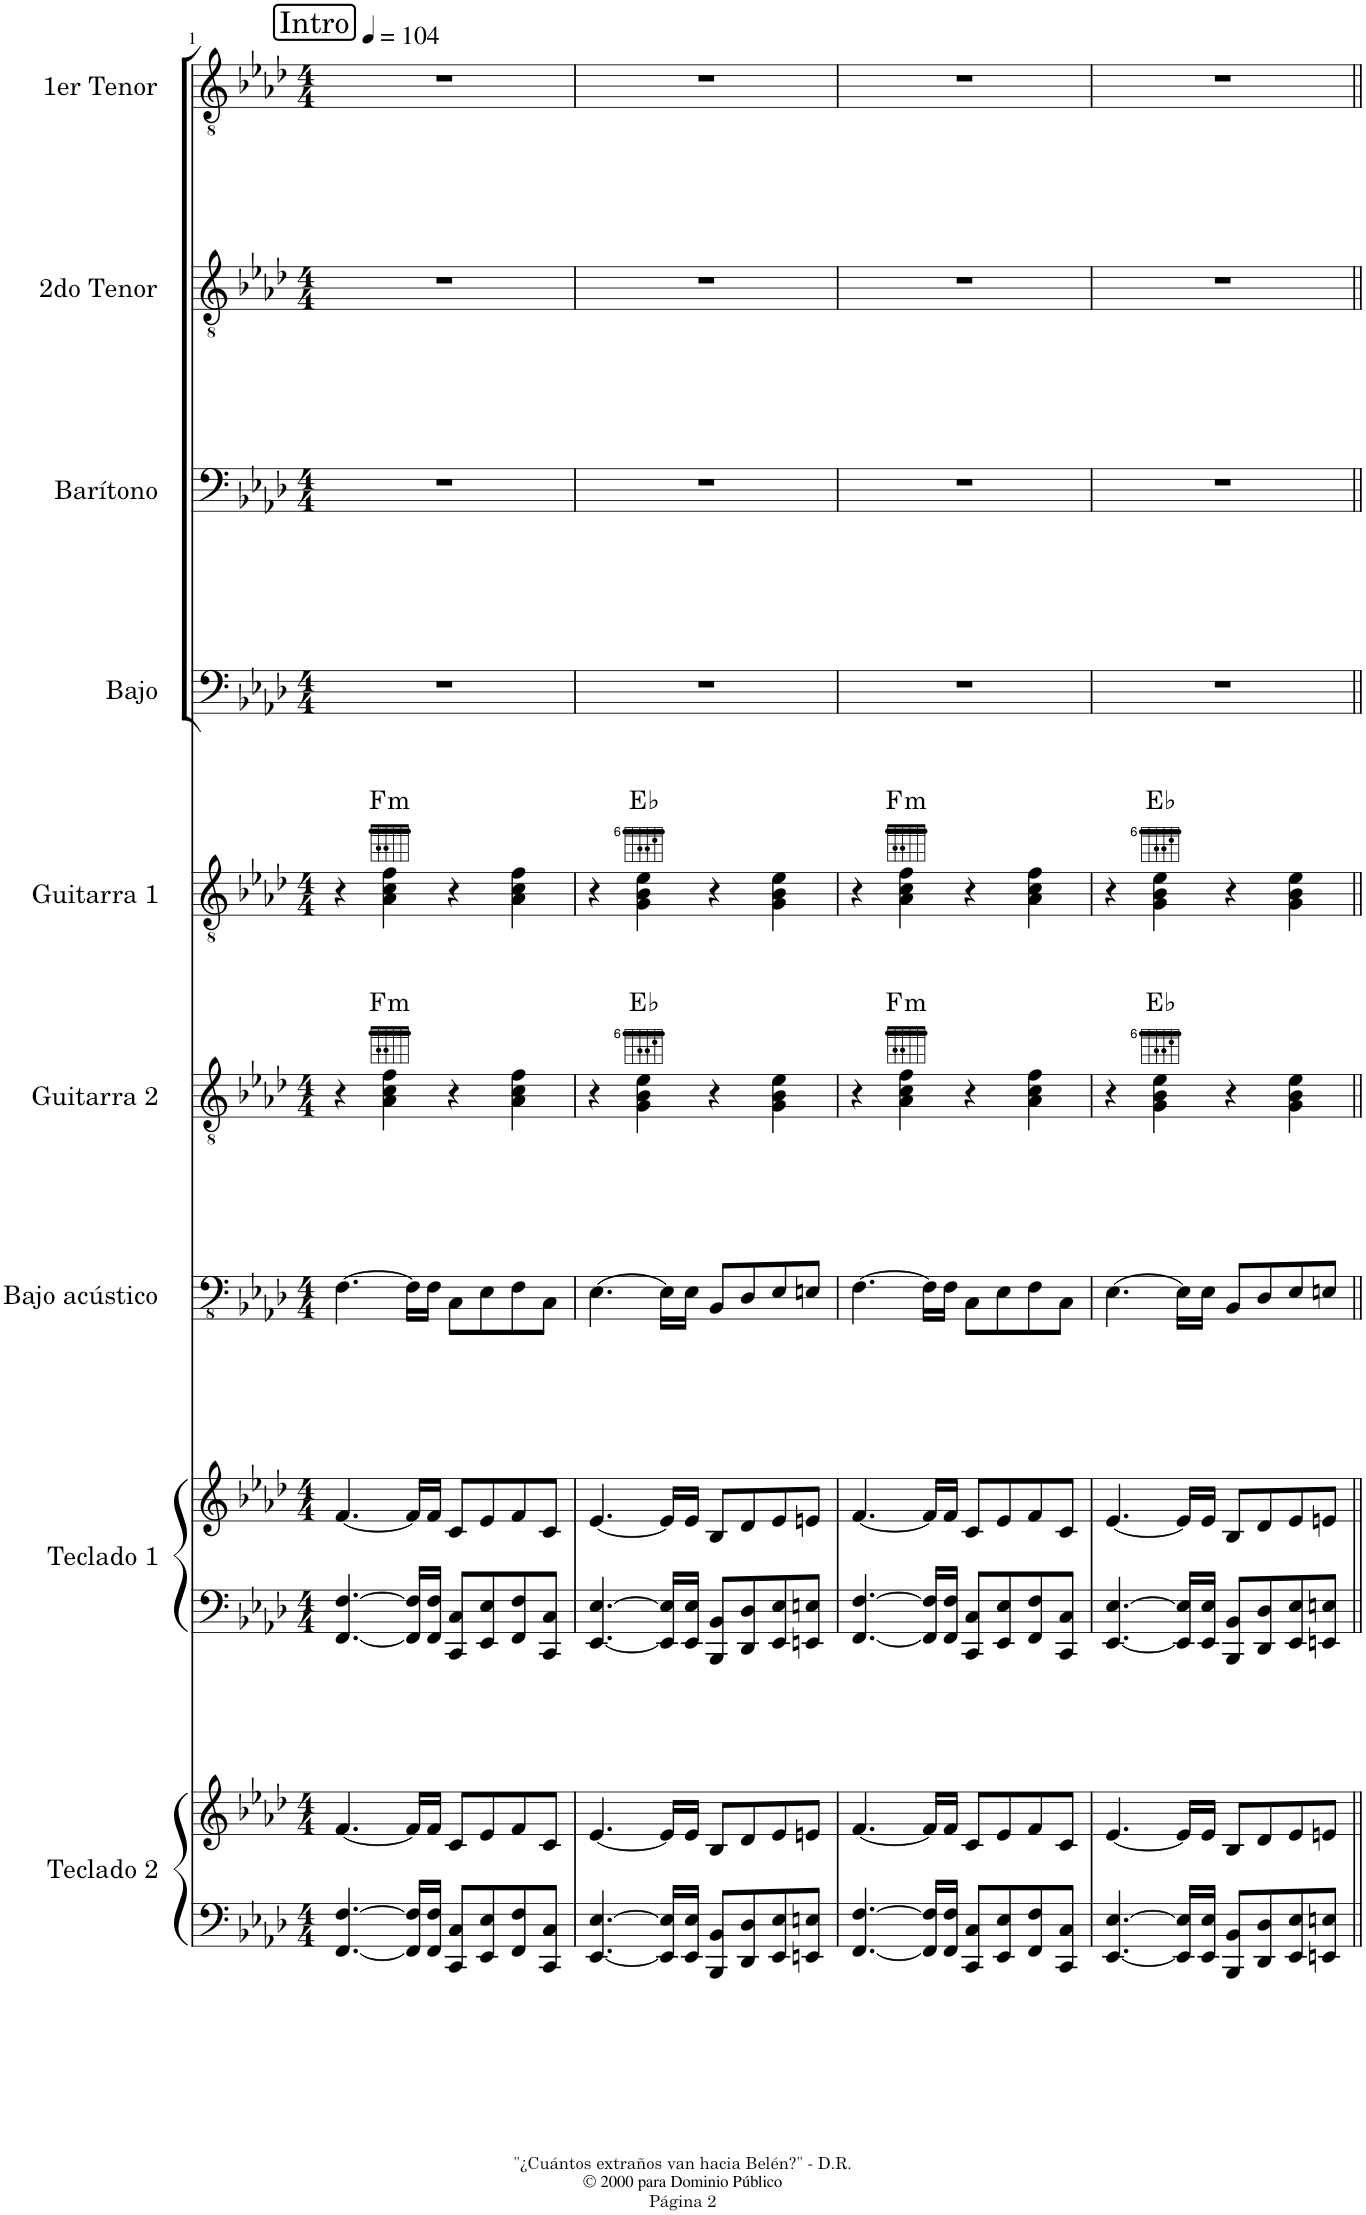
**kern	**kern	**kern	**kern	**kern	**kern	**harte	**kern	**harte	**kern	**kern	**kern	**kern
*part9	*part9	*part8	*part8	*part7	*part6	*part6	*part5	*part5	*part4	*part3	*part2	*part1
*staff11	*staff10	*staff9	*staff8	*staff7	*staff6	*	*staff5	*	*staff4	*staff3	*staff2	*staff1
*I"Teclado 2	*	*I"Teclado 1	*	*I"Bajo acústico	*I"Guitarra 2	*	*I"Guitarra 1	*	*I"Bajo	*I"Barítono	*I"2do Tenor	*I"1er Tenor
*I'Tecl. 2	*	*I'Tecl. 1	*	*I'Bajo	*I'Guit. 2	*	*I'Guit. 1	*	*I'B2	*I'B1	*I'T2	*I'T1
*clefF4	*clefG2	*clefF4	*clefG2	*clefFv4	*clefGv2	*	*clefGv2	*	*clefF4	*clefF4	*clefGv2	*clefGv2
*	*	*	*	*	*	*	*	*	*	*	*Trd4c7	*Trd4c7
*k[b-e-a-d-]	*k[b-e-a-d-]	*k[b-e-a-d-]	*k[b-e-a-d-]	*k[b-e-a-d-]	*k[b-e-a-d-]	*	*k[b-e-a-d-]	*	*k[b-e-a-d-]	*k[b-e-a-d-]	*k[b-e-a-d-]	*k[b-e-a-d-]
*M4/4	*M4/4	*M4/4	*M4/4	*M4/4	*M4/4	*	*M4/4	*	*M4/4	*M4/4	*M4/4	*M4/4
*MM104	*MM104	*MM104	*MM104	*MM104	*MM104	*	*MM104	*	*MM104	*MM104	*MM104	*MM104
!!LO:REH:place=s1:a:cj:fs=14:t=Intro
=1	=1	=1	=1	=1	=1	=1	=1	=1	=1	=1	=1	=1
[4.FF/ [4.F/	[4.f/	[4.FF/ [4.F/	[4.f/	[4.FF\	4r	.	4r	.	1r	1r	1r	1r
!	!	!	!	!	!	!LO:H:kt=m	!	!LO:H:kt=m	!	!	!	!
.	.	.	.	.	4A-\ 4c\ 4f\	F:min	4A-\ 4c\ 4f\	F:min	.	.	.	.
16FF/] 16F/]LL	16f/LL]	16FF/] 16F/]LL	16f/LL]	16FF\LL]	.	.	.	.	.	.	.	.
16FF/ 16F/JJ	16f/JJ	16FF/ 16F/JJ	16f/JJ	16FF\JJ	.	.	.	.	.	.	.	.
8CC/ 8C/L	8c/L	8CC/ 8C/L	8c/L	8CC\L	4r	.	4r	.	.	.	.	.
8EE-/ 8E-/	8e-/	8EE-/ 8E-/	8e-/	8EE-\	.	.	.	.	.	.	.	.
8FF/ 8F/	8f/	8FF/ 8F/	8f/	8FF\	4A-\ 4c\ 4f\	.	4A-\ 4c\ 4f\	.	.	.	.	.
8CC/ 8C/J	8c/J	8CC/ 8C/J	8c/J	8CC\J	.	.	.	.	.	.	.	.
=2	=2	=2	=2	=2	=2	=2	=2	=2	=2	=2	=2	=2
[4.EE-/ [4.E-/	[4.e-/	[4.EE-/ [4.E-/	[4.e-/	[4.EE-\	4r	.	4r	.	1r	1r	1r	1r
.	.	.	.	.	4G\ 4B-\ 4e-\	Eb:maj	4G\ 4B-\ 4e-\	Eb:maj	.	.	.	.
16EE-/] 16E-/]LL	16e-/LL]	16EE-/] 16E-/]LL	16e-/LL]	16EE-\LL]	.	.	.	.	.	.	.	.
16EE-/ 16E-/JJ	16e-/JJ	16EE-/ 16E-/JJ	16e-/JJ	16EE-\JJ	.	.	.	.	.	.	.	.
8BBB-/ 8BB-/L	8B-/L	8BBB-/ 8BB-/L	8B-/L	8BBB-/L	4r	.	4r	.	.	.	.	.
8DD-/ 8D-/	8d-/	8DD-/ 8D-/	8d-/	8DD-/	.	.	.	.	.	.	.	.
8EE-/ 8E-/	8e-/	8EE-/ 8E-/	8e-/	8EE-/	4G\ 4B-\ 4e-\	.	4G\ 4B-\ 4e-\	.	.	.	.	.
8EEn/ 8En/J	8en/J	8EEn/ 8En/J	8en/J	8EEn/J	.	.	.	.	.	.	.	.
=3	=3	=3	=3	=3	=3	=3	=3	=3	=3	=3	=3	=3
[4.FF/ [4.F/	[4.f/	[4.FF/ [4.F/	[4.f/	[4.FF\	4r	.	4r	.	1r	1r	1r	1r
!	!	!	!	!	!	!LO:H:kt=m	!	!LO:H:kt=m	!	!	!	!
.	.	.	.	.	4A-\ 4c\ 4f\	F:min	4A-\ 4c\ 4f\	F:min	.	.	.	.
16FF/] 16F/]LL	16f/LL]	16FF/] 16F/]LL	16f/LL]	16FF\LL]	.	.	.	.	.	.	.	.
16FF/ 16F/JJ	16f/JJ	16FF/ 16F/JJ	16f/JJ	16FF\JJ	.	.	.	.	.	.	.	.
8CC/ 8C/L	8c/L	8CC/ 8C/L	8c/L	8CC\L	4r	.	4r	.	.	.	.	.
8EE-/ 8E-/	8e-/	8EE-/ 8E-/	8e-/	8EE-\	.	.	.	.	.	.	.	.
8FF/ 8F/	8f/	8FF/ 8F/	8f/	8FF\	4A-\ 4c\ 4f\	.	4A-\ 4c\ 4f\	.	.	.	.	.
8CC/ 8C/J	8c/J	8CC/ 8C/J	8c/J	8CC\J	.	.	.	.	.	.	.	.
=4	=4	=4	=4	=4	=4	=4	=4	=4	=4	=4	=4	=4
[4.EE-/ [4.E-/	[4.e-/	[4.EE-/ [4.E-/	[4.e-/	[4.EE-\	4r	.	4r	.	1r	1r	1r	1r
.	.	.	.	.	4G\ 4B-\ 4e-\	Eb:maj	4G\ 4B-\ 4e-\	Eb:maj	.	.	.	.
16EE-/] 16E-/]LL	16e-/LL]	16EE-/] 16E-/]LL	16e-/LL]	16EE-\LL]	.	.	.	.	.	.	.	.
16EE-/ 16E-/JJ	16e-/JJ	16EE-/ 16E-/JJ	16e-/JJ	16EE-\JJ	.	.	.	.	.	.	.	.
8BBB-/ 8BB-/L	8B-/L	8BBB-/ 8BB-/L	8B-/L	8BBB-/L	4r	.	4r	.	.	.	.	.
8DD-/ 8D-/	8d-/	8DD-/ 8D-/	8d-/	8DD-/	.	.	.	.	.	.	.	.
8EE-/ 8E-/	8e-/	8EE-/ 8E-/	8e-/	8EE-/	4G\ 4B-\ 4e-\	.	4G\ 4B-\ 4e-\	.	.	.	.	.
8EEn/ 8En/J	8en/J	8EEn/ 8En/J	8en/J	8EEn/J	.	.	.	.	.	.	.	.
=||	=||	=||	=||	=||	=||	=||	=||	=||	=||	=||	=||	=||
*-	*-	*-	*-	*-	*-	*-	*-	*-	*-	*-	*-	*-
